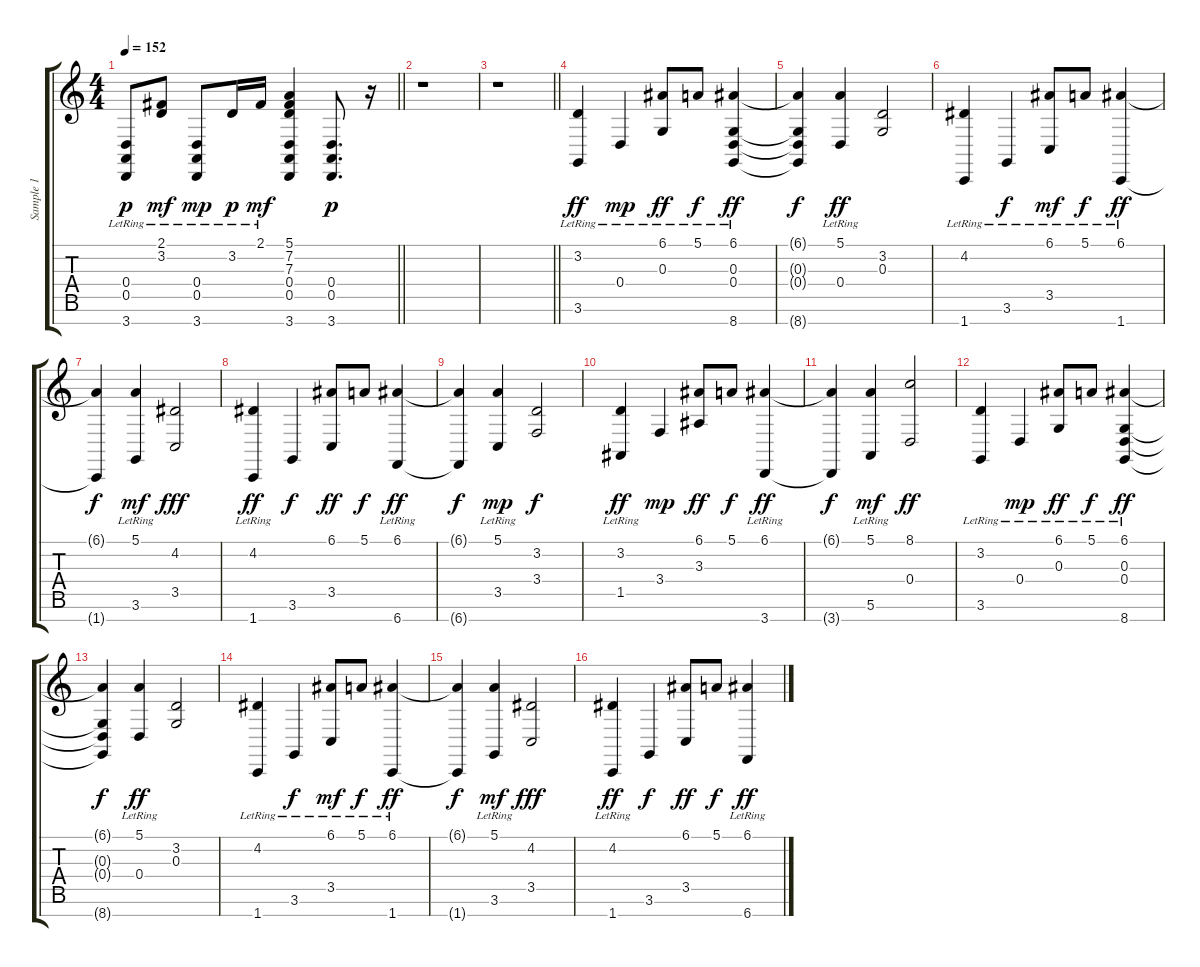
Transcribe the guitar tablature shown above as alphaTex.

\track ("Sample 1" "Sample 1") {instrument electricgrandpiano}
\staff {score tabs}
\tuning (E4 B3 G3 D3 A2 E2 B1) {hide}
\ts (4 4)
\tempo 152
\clef g2
\barLineRight lightlight
\ks c
(0.4{lr} 0.5{lr} 3.7{lr}).8{dy p} (2.1{lr} 3.2{lr}).8{dy mf} (0.4{lr} 0.5{lr} 3.7{lr}).8{dy mp} 3.2{lr}.16{dy p} 2.1{lr}.16{dy mf} (5.1 7.2 7.3 0.4 0.5 3.7).4 (0.4 0.5 3.7).8{d dy p} r.16 |
\section ("" " ")
r.1 |
\barLineRight lightlight
r.1 |
\section ("" " ")
(3.2{lr} 3.6{lr}).4{dy ff} 0.4{lr}.4{dy mp} (6.1{lr} 0.3{lr}).8{dy ff} 5.1{lr}.8{dy f} (6.1{lr} 0.3{lr} 0.4{lr} 8.7{lr}).4{dy ff} |
(6.1{t} 0.3{t} 0.4{t} 8.7{t}).4{dy f} (5.1{lr} 0.4{lr}).4{dy ff} (3.2 0.3).2 |
(4.2{lr} 1.7{lr}).4 3.6{lr}.4{dy f} (6.1{lr} 3.5{lr}).8{dy mf} 5.1{lr}.8{dy f} (6.1{lr} 1.7{lr}).4{dy ff} |
(6.1{t} 1.7{t}).4{dy f} (5.1{lr} 3.6{lr}).4{dy mf} (4.2 3.5).2{dy fff} |
(4.2{lr} 1.7{lr}).4{dy ff} 3.6.4{dy f} (6.1 3.5).8{dy ff} 5.1.8{dy f} (6.1{lr} 6.7{lr}).4{dy ff} |
(6.1{t} 6.7{t}).4{dy f} (5.1{lr} 3.5{lr}).4{dy mp} (3.2 3.4).2{dy f} |
(3.2{lr} 1.5{lr}).4{dy ff} 3.4.4{dy mp} (6.1 3.3).8{dy ff} 5.1.8{dy f} (6.1{lr} 3.7{lr}).4{dy ff} |
(6.1{t} 3.7{t}).4{dy f} (5.1{lr} 5.6{lr}).4{dy mf} (8.1 0.4).2{dy ff} |
(3.2{lr} 3.6{lr}).4 0.4{lr}.4{dy mp} (6.1{lr} 0.3{lr}).8{dy ff} 5.1{lr}.8{dy f} (6.1{lr} 0.3{lr} 0.4{lr} 8.7{lr}).4{dy ff} |
(6.1{t} 0.3{t} 0.4{t} 8.7{t}).4{dy f} (5.1{lr} 0.4{lr}).4{dy ff} (3.2 0.3).2 |
(4.2{lr} 1.7{lr}).4 3.6{lr}.4{dy f} (6.1{lr} 3.5{lr}).8{dy mf} 5.1{lr}.8{dy f} (6.1{lr} 1.7{lr}).4{dy ff} |
(6.1{t} 1.7{t}).4{dy f} (5.1{lr} 3.6{lr}).4{dy mf} (4.2 3.5).2{dy fff} |
(4.2{lr} 1.7{lr}).4{dy ff} 3.6.4{dy f} (6.1 3.5).8{dy ff} 5.1.8{dy f} (6.1{lr} 6.7{lr}).4{dy ff}
